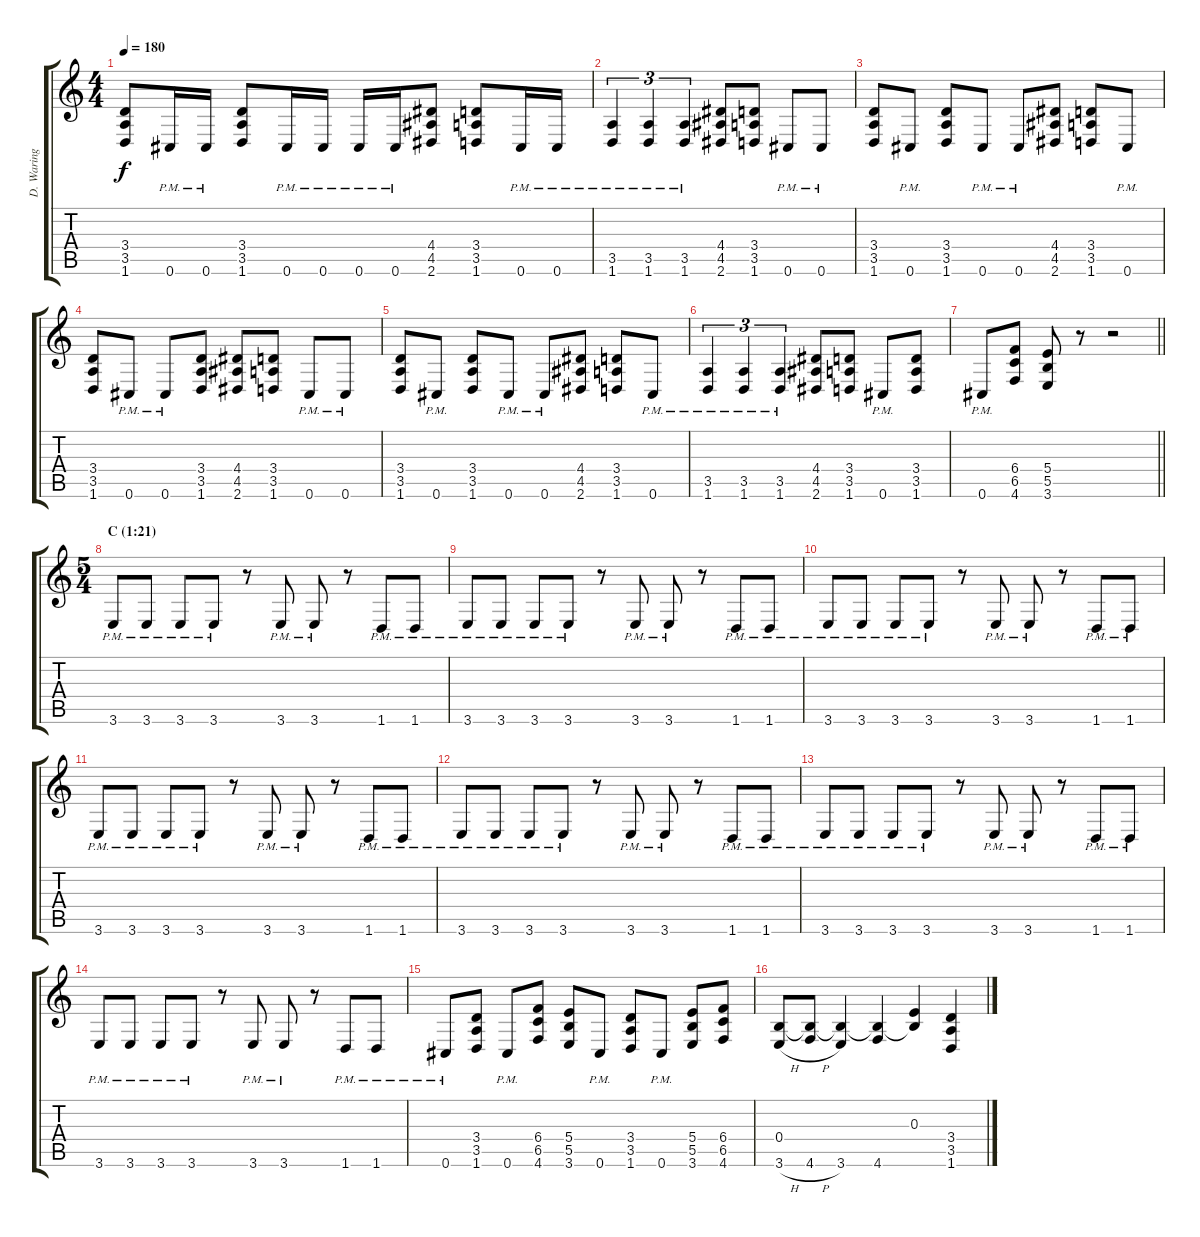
\track ("D. Waring Gtr." "D. Waring ") {instrument distortionguitar}
\staff {score tabs}
\tuning (Db4 Ab3 E3 B2 Gb2 Db2) {hide}
\ts (4 4)
\tempo 180
\clef g2
\ks c
(3.4 3.5 1.6).8{dy f} 0.6{pm}.16 0.6{pm}.16 (3.4 3.5 1.6).8 0.6{pm}.16 0.6{pm}.16 0.6{pm}.16 0.6{pm}.16 (4.4 4.5 2.6).8 (3.4 3.5 1.6).8 0.6{pm}.16 0.6{pm}.16 |
(3.5{pm} 1.6{pm}).4{tu (3 2)} (3.5{pm} 1.6{pm}).4{tu (3 2)} (3.5{pm} 1.6{pm}).4{tu (3 2)} (4.4 4.5 2.6).8 (3.4 3.5 1.6).8 0.6{pm}.8 0.6{pm}.8 |
(3.4 3.5 1.6).8 0.6{pm}.8 (3.4 3.5 1.6).8 0.6{pm}.8 0.6{pm}.8 (4.4 4.5 2.6).8 (3.4 3.5 1.6).8 0.6{pm}.8 |
(3.4 3.5 1.6).8 0.6{pm}.8 0.6{pm}.8 (3.4 3.5 1.6).8 (4.4 4.5 2.6).8 (3.4 3.5 1.6).8 0.6{pm}.8 0.6{pm}.8 |
(3.4 3.5 1.6).8 0.6{pm}.8 (3.4 3.5 1.6).8 0.6{pm}.8 0.6{pm}.8 (4.4 4.5 2.6).8 (3.4 3.5 1.6).8 0.6{pm}.8 |
(3.5{pm} 1.6{pm}).4{tu (3 2)} (3.5{pm} 1.6{pm}).4{tu (3 2)} (3.5{pm} 1.6{pm}).4{tu (3 2)} (4.4 4.5 2.6).8 (3.4 3.5 1.6).8 0.6{pm}.8 (3.4 3.5 1.6).8 |
\barLineRight lightlight
0.6{pm}.8 (6.4 6.5 4.6).8 (5.4 5.5 3.6).8 r.8 r.2 |
\ts (5 4)
\section ("" "C (1:21)")
3.6{pm}.8 3.6{pm}.8 3.6{pm}.8 3.6{pm}.8 r.8 3.6{pm}.8 3.6{pm}.8 r.8 1.6{pm}.8 1.6{pm}.8 |
3.6{pm}.8 3.6{pm}.8 3.6{pm}.8 3.6{pm}.8 r.8 3.6{pm}.8 3.6{pm}.8 r.8 1.6{pm}.8 1.6{pm}.8 |
3.6{pm}.8 3.6{pm}.8 3.6{pm}.8 3.6{pm}.8 r.8 3.6{pm}.8 3.6{pm}.8 r.8 1.6{pm}.8 1.6{pm}.8 |
3.6{pm}.8 3.6{pm}.8 3.6{pm}.8 3.6{pm}.8 r.8 3.6{pm}.8 3.6{pm}.8 r.8 1.6{pm}.8 1.6{pm}.8 |
3.6{pm}.8 3.6{pm}.8 3.6{pm}.8 3.6{pm}.8 r.8 3.6{pm}.8 3.6{pm}.8 r.8 1.6{pm}.8 1.6{pm}.8 |
3.6{pm}.8 3.6{pm}.8 3.6{pm}.8 3.6{pm}.8 r.8 3.6{pm}.8 3.6{pm}.8 r.8 1.6{pm}.8 1.6{pm}.8 |
3.6{pm}.8 3.6{pm}.8 3.6{pm}.8 3.6{pm}.8 r.8 3.6{pm}.8 3.6{pm}.8 r.8 1.6{pm}.8 1.6{pm}.8 |
0.6{pm}.8 (3.4 3.5 1.6).8 0.6{pm}.8 (6.4 6.5 4.6).8 (5.4 5.5 3.6).8 0.6{pm}.8 (3.4 3.5 1.6).8 0.6{pm}.8 (5.4 5.5 3.6).8 (6.4 6.5 4.6).8 |
(0.4 3.6{h}).8 (0.4{t} 4.6{h}).8 (0.4{t} 3.6).4 (0.4{t} 4.6).4 (0.3 0.4{t}).4 (3.4 3.5 1.6).4
